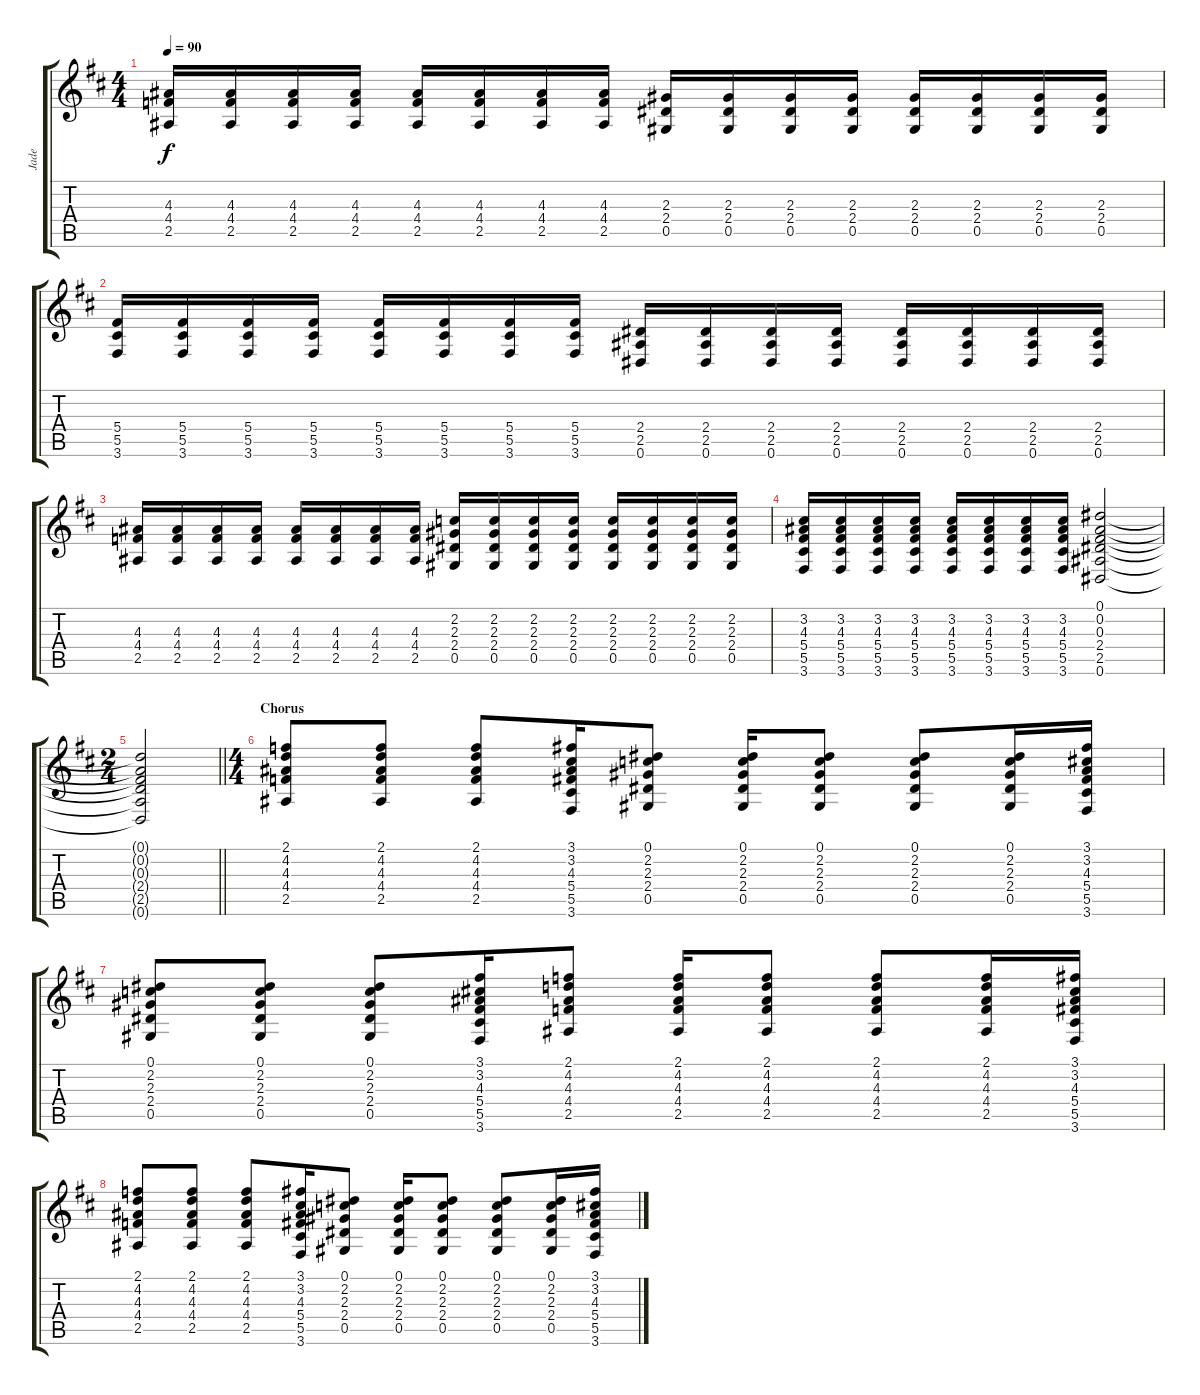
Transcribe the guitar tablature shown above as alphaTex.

\track ("Jade" "Jade") {instrument overdrivenguitar}
\staff {score tabs}
\tuning (Eb4 Bb3 Gb3 Db3 Ab2 Eb2) {hide}
\ts (4 4)
\tempo 90
\clef g2
\ks d
(4.3 4.4 2.5).16{dy f} (4.3 4.4 2.5).16 (4.3 4.4 2.5).16 (4.3 4.4 2.5).16 (4.3 4.4 2.5).16 (4.3 4.4 2.5).16 (4.3 4.4 2.5).16 (4.3 4.4 2.5).16 (2.3 2.4 0.5).16 (2.3 2.4 0.5).16 (2.3 2.4 0.5).16 (2.3 2.4 0.5).16 (2.3 2.4 0.5).16 (2.3 2.4 0.5).16 (2.3 2.4 0.5).16 (2.3 2.4 0.5).16 |
(5.4 5.5 3.6).16 (5.4 5.5 3.6).16 (5.4 5.5 3.6).16 (5.4 5.5 3.6).16 (5.4 5.5 3.6).16 (5.4 5.5 3.6).16 (5.4 5.5 3.6).16 (5.4 5.5 3.6).16 (2.4 2.5 0.6).16 (2.4 2.5 0.6).16 (2.4 2.5 0.6).16 (2.4 2.5 0.6).16 (2.4 2.5 0.6).16 (2.4 2.5 0.6).16 (2.4 2.5 0.6).16 (2.4 2.5 0.6).16 |
(4.3 4.4 2.5).16 (4.3 4.4 2.5).16 (4.3 4.4 2.5).16 (4.3 4.4 2.5).16 (4.3 4.4 2.5).16 (4.3 4.4 2.5).16 (4.3 4.4 2.5).16 (4.3 4.4 2.5).16 (2.2 2.3 2.4 0.5).16 (2.2 2.3 2.4 0.5).16 (2.2 2.3 2.4 0.5).16 (2.2 2.3 2.4 0.5).16 (2.2 2.3 2.4 0.5).16 (2.2 2.3 2.4 0.5).16 (2.2 2.3 2.4 0.5).16 (2.2 2.3 2.4 0.5).16 |
(3.2 4.3 5.4 5.5 3.6).16 (3.2 4.3 5.4 5.5 3.6).16 (3.2 4.3 5.4 5.5 3.6).16 (3.2 4.3 5.4 5.5 3.6).16 (3.2 4.3 5.4 5.5 3.6).16 (3.2 4.3 5.4 5.5 3.6).16 (3.2 4.3 5.4 5.5 3.6).16 (3.2 4.3 5.4 5.5 3.6).16 (0.1 0.2 0.3 2.4 2.5 0.6).2 |
\ts (2 4)
\barLineRight lightlight
(0.1{t} 0.2{t} 0.3{t} 2.4{t} 2.5{t} 0.6{t}).2 |
\ts (4 4)
\section ("" "Chorus")
(2.1 4.2 4.3 4.4 2.5).8 (2.1 4.2 4.3 4.4 2.5).8 (2.1 4.2 4.3 4.4 2.5).8 (3.1 3.2 4.3 5.4 5.5 3.6).16 (0.1 2.2 2.3 2.4 0.5).8 (0.1 2.2 2.3 2.4 0.5).16 (0.1 2.2 2.3 2.4 0.5).8 (0.1 2.2 2.3 2.4 0.5).8 (0.1 2.2 2.3 2.4 0.5).16 (3.1 3.2 4.3 5.4 5.5 3.6).16 |
(0.1 2.2 2.3 2.4 0.5).8 (0.1 2.2 2.3 2.4 0.5).8 (0.1 2.2 2.3 2.4 0.5).8 (3.1 3.2 4.3 5.4 5.5 3.6).16 (2.1 4.2 4.3 4.4 2.5).8 (2.1 4.2 4.3 4.4 2.5).16 (2.1 4.2 4.3 4.4 2.5).8 (2.1 4.2 4.3 4.4 2.5).8 (2.1 4.2 4.3 4.4 2.5).16 (3.1 3.2 4.3 5.4 5.5 3.6).16 |
(2.1 4.2 4.3 4.4 2.5).8 (2.1 4.2 4.3 4.4 2.5).8 (2.1 4.2 4.3 4.4 2.5).8 (3.1 3.2 4.3 5.4 5.5 3.6).16 (0.1 2.2 2.3 2.4 0.5).8 (0.1 2.2 2.3 2.4 0.5).16 (0.1 2.2 2.3 2.4 0.5).8 (0.1 2.2 2.3 2.4 0.5).8 (0.1 2.2 2.3 2.4 0.5).16 (3.1 3.2 4.3 5.4 5.5 3.6).16
